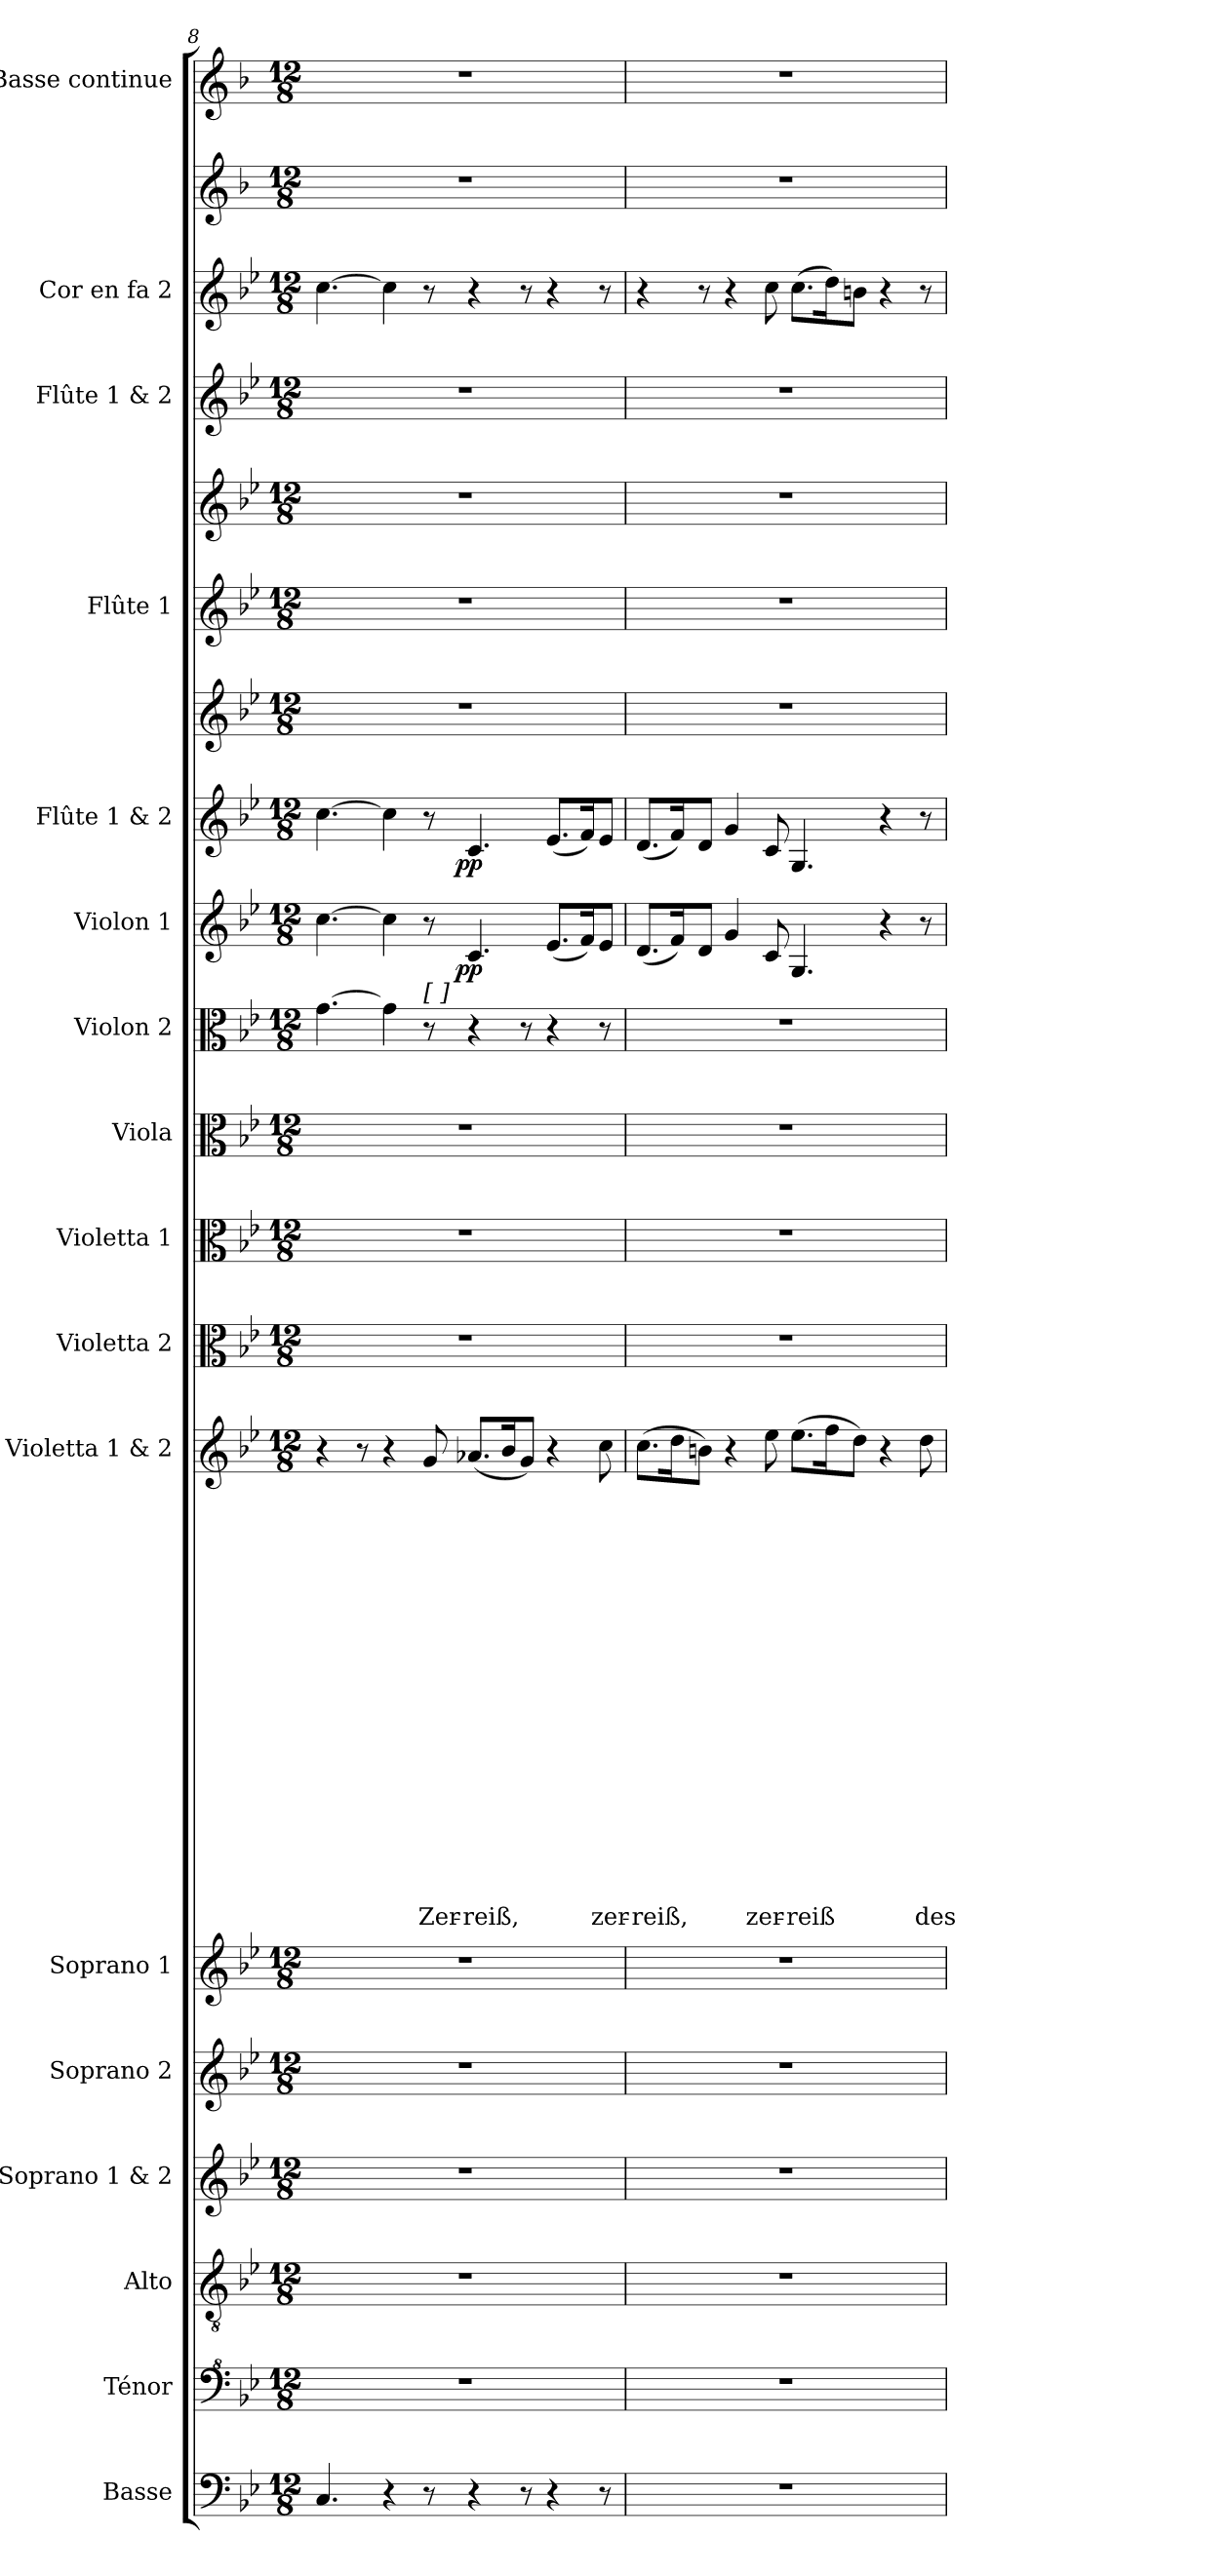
**kern	**kern	**kern	**kern	**kern	**kern	**kern	**text	**text	**text	**text	**text	**text	**text	**text	**text	**text	**text	**text	**text	**text	**text	**text	**text	**text	**text	**kern	**kern	**kern	**kern	**kern	**dynam	**kern	**kern	**dynam	**kern	**kern	**kern	**kern	**kern	**kern
*part17	*part16	*part15	*part14	*part13	*part12	*part11	*part11	*part11	*part11	*part11	*part11	*part11	*part11	*part11	*part11	*part11	*part11	*part11	*part11	*part11	*part11	*part11	*part11	*part11	*part11	*part10	*part9	*part8	*part7	*part6	*part6	*part5	*part5	*part5	*part4	*part4	*part3	*part2	*part2	*part1
*staff20	*staff19	*staff18	*staff17	*staff16	*staff15	*staff14	*staff14	*staff14	*staff14	*staff14	*staff14	*staff14	*staff14	*staff14	*staff14	*staff14	*staff14	*staff14	*staff14	*staff14	*staff14	*staff14	*staff14	*staff14	*staff14	*staff13	*staff12	*staff11	*staff10	*staff9	*staff9	*staff8	*staff7	*staff7/8	*staff6	*staff5	*staff4	*staff3	*staff2	*staff1
*I"Basse	*I"Ténor	*I"Alto	*I"Soprano 1 & 2	*I"Soprano 2	*I"Soprano 1	*I"Violetta 1 & 2	*	*	*	*	*	*	*	*	*	*	*	*	*	*	*	*	*	*	*	*I"Violetta 2	*I"Violetta 1	*I"Viola	*I"Violon 2	*I"Violon 1	*	*I"Flûte 1 & 2	*	*	*I"Flûte 1	*	*I"Flûte 1 & 2	*I"Cor en fa 2	*	*I"Basse continue
*I'Bas	*I'T	*I'A	*I'Pno	*I'S 2	*I'S 1	*	*	*	*	*	*	*	*	*	*	*	*	*	*	*	*	*	*	*	*	*I'Vta 2	*I'Vta 1	*I'Vla	*I'Vln 2	*I'Vln 1	*	*I'Vln 1	*	*	*I'Fl 1	*	*	*I'Cor 2	*	*I'BC
*clefF4	*clefF^4	*clefGv2	*clefG2	*clefG2	*clefG2	*clefG2	*	*	*	*	*	*	*	*	*	*	*	*	*	*	*	*	*	*	*	*clefC3	*clefC3	*clefC3	*clefC3	*clefG2	*	*clefG2	*clefG2	*	*clefG2	*clefG2	*clefG2	*clefG2	*clefG2	*clefG2
*ITrd7c12	*	*	*	*	*	*	*	*	*	*	*	*	*	*	*	*	*	*	*	*	*	*	*	*	*	*	*	*	*	*	*	*	*	*	*	*	*	*	*ITrd4c7	*ITrd4c7
*k[b-e-]	*k[b-e-]	*k[b-e-]	*k[b-e-]	*k[b-e-]	*k[b-e-]	*k[b-e-]	*	*	*	*	*	*	*	*	*	*	*	*	*	*	*	*	*	*	*	*k[b-e-]	*k[b-e-]	*k[b-e-]	*k[b-e-]	*k[b-e-]	*	*k[b-e-]	*k[b-e-]	*	*k[b-e-]	*k[b-e-]	*k[b-e-]	*k[b-e-]	*k[b-e-]	*k[b-e-]
*B-:	*B-:	*B-:	*B-:	*B-:	*B-:	*B-:	*	*	*	*	*	*	*	*	*	*	*	*	*	*	*	*	*	*	*	*B-:	*B-:	*B-:	*B-:	*B-:	*	*B-:	*B-:	*	*B-:	*B-:	*B-:	*B-:	*B-:	*B-:
*M12/8	*M12/8	*M12/8	*M12/8	*M12/8	*M12/8	*M12/8	*	*	*	*	*	*	*	*	*	*	*	*	*	*	*	*	*	*	*	*M12/8	*M12/8	*M12/8	*M12/8	*M12/8	*	*M12/8	*M12/8	*	*M12/8	*M12/8	*M12/8	*M12/8	*M12/8	*M12/8
=8	=8	=8	=8	=8	=8	=8	=8	=8	=8	=8	=8	=8	=8	=8	=8	=8	=8	=8	=8	=8	=8	=8	=8	=8	=8	=8	=8	=8	=8	=8	=8	=8	=8	=8	=8	=8	=8	=8	=8	=8
4.CC/	1.r	1.r	1.r	1.r	1.r	4r	.	.	.	.	.	.	.	.	.	.	.	.	.	.	.	.	.	.	.	1.r	1.r	1.r	[4.g\	[4.cc\	.	[4.cc\	1.r	.	1.r	1.r	1.r	[4.cc\	1.r	1.r
.	.	.	.	.	.	8r	.	.	.	.	.	.	.	.	.	.	.	.	.	.	.	.	.	.	.	.	.	.	.	.	.	.	.	.	.	.	.	.	.	.
4r	.	.	.	.	.	4r	.	.	.	.	.	.	.	.	.	.	.	.	.	.	.	.	.	.	.	.	.	.	4g\]	4cc\]	.	4cc\]	.	.	.	.	.	4cc\]	.	.
!	!	!	!	!	!	!	!	!	!	!	!	!	!	!	!	!	!	!	!	!	!	!	!	!	!	!	!	!	!	!LO:TX:b:B:t=[    ]	!	!	!	!	!	!	!	!	!	!
8r	.	.	.	.	.	8g/	.	.	.	.	.	.	.	.	.	.	.	.	.	.	.	.	.	.	Zer-	.	.	.	8r	8r	.	8r	.	.	.	.	.	8r	.	.
!	!	!	!	!	!	!	!	!	!	!	!	!	!	!	!	!	!	!	!	!	!	!	!	!	!	!	!	!	!	!	!LO:DY:b:cj	!	!	!LO:DY:b=2:cj	!	!	!	!	!	!
4r	.	.	.	.	.	(<8.a-X/L	.	.	.	.	.	.	.	.	.	.	.	.	.	.	.	.	.	.	-reiß,	.	.	.	4r	4.c/	pp	4.c/	.	pp	.	.	.	4r	.	.
.	.	.	.	.	.	16b-/k	.	.	.	.	.	.	.	.	.	.	.	.	.	.	.	.	.	.	.	.	.	.	.	.	.	.	.	.	.	.	.	.	.	.
8r	.	.	.	.	.	8g/J)	.	.	.	.	.	.	.	.	.	.	.	.	.	.	.	.	.	.	.	.	.	.	8r	.	.	.	.	.	.	.	.	8r	.	.
4r	.	.	.	.	.	4r	.	.	.	.	.	.	.	.	.	.	.	.	.	.	.	.	.	.	.	.	.	.	4r	(<8.e-/L	.	(<8.e-/L	.	.	.	.	.	4r	.	.
.	.	.	.	.	.	.	.	.	.	.	.	.	.	.	.	.	.	.	.	.	.	.	.	.	.	.	.	.	.	16f/k)	.	16f/k)	.	.	.	.	.	.	.	.
8r	.	.	.	.	.	8cc\	.	.	.	.	.	.	.	.	.	.	.	.	.	.	.	.	.	.	zer-	.	.	.	8r	8e-/J	.	8e-/J	.	.	.	.	.	8r	.	.
=9	=9	=9	=9	=9	=9	=9	=9	=9	=9	=9	=9	=9	=9	=9	=9	=9	=9	=9	=9	=9	=9	=9	=9	=9	=9	=9	=9	=9	=9	=9	=9	=9	=9	=9	=9	=9	=9	=9	=9	=9
1.r	1.r	1.r	1.r	1.r	1.r	(>8.cc\L	.	.	.	.	.	.	.	.	.	.	.	.	.	.	.	.	.	.	-reiß,	1.r	1.r	1.r	1.r	(<8.d/L	.	(<8.d/L	1.r	.	1.r	1.r	1.r	4r	1.r	1.r
.	.	.	.	.	.	16dd\k	.	.	.	.	.	.	.	.	.	.	.	.	.	.	.	.	.	.	.	.	.	.	.	16f/k)	.	16f/k)	.	.	.	.	.	.	.	.
.	.	.	.	.	.	8bn\J)	.	.	.	.	.	.	.	.	.	.	.	.	.	.	.	.	.	.	.	.	.	.	.	8d/J	.	8d/J	.	.	.	.	.	8r	.	.
.	.	.	.	.	.	4r	.	.	.	.	.	.	.	.	.	.	.	.	.	.	.	.	.	.	.	.	.	.	.	4g/	.	4g/	.	.	.	.	.	4r	.	.
.	.	.	.	.	.	8ee-\	.	.	.	.	.	.	.	.	.	.	.	.	.	.	.	.	.	.	zer-	.	.	.	.	8c/	.	8c/	.	.	.	.	.	8cc\	.	.
.	.	.	.	.	.	(>8.ee-\L	.	.	.	.	.	.	.	.	.	.	.	.	.	.	.	.	.	.	-reiß	.	.	.	.	4.G/	.	4.G/	.	.	.	.	.	(>8.cc\L	.	.
.	.	.	.	.	.	16ff\k	.	.	.	.	.	.	.	.	.	.	.	.	.	.	.	.	.	.	.	.	.	.	.	.	.	.	.	.	.	.	.	16dd\k)	.	.
.	.	.	.	.	.	8dd\J)	.	.	.	.	.	.	.	.	.	.	.	.	.	.	.	.	.	.	.	.	.	.	.	.	.	.	.	.	.	.	.	8bn\J	.	.
.	.	.	.	.	.	4r	.	.	.	.	.	.	.	.	.	.	.	.	.	.	.	.	.	.	.	.	.	.	.	4r	.	4r	.	.	.	.	.	4r	.	.
.	.	.	.	.	.	8dd\	.	.	.	.	.	.	.	.	.	.	.	.	.	.	.	.	.	.	des	.	.	.	.	8r	.	8r	.	.	.	.	.	8r	.	.
=	=	=	=	=	=	=	=	=	=	=	=	=	=	=	=	=	=	=	=	=	=	=	=	=	=	=	=	=	=	=	=	=	=	=	=	=	=	=	=	=
*-	*-	*-	*-	*-	*-	*-	*-	*-	*-	*-	*-	*-	*-	*-	*-	*-	*-	*-	*-	*-	*-	*-	*-	*-	*-	*-	*-	*-	*-	*-	*-	*-	*-	*-	*-	*-	*-	*-	*-	*-
